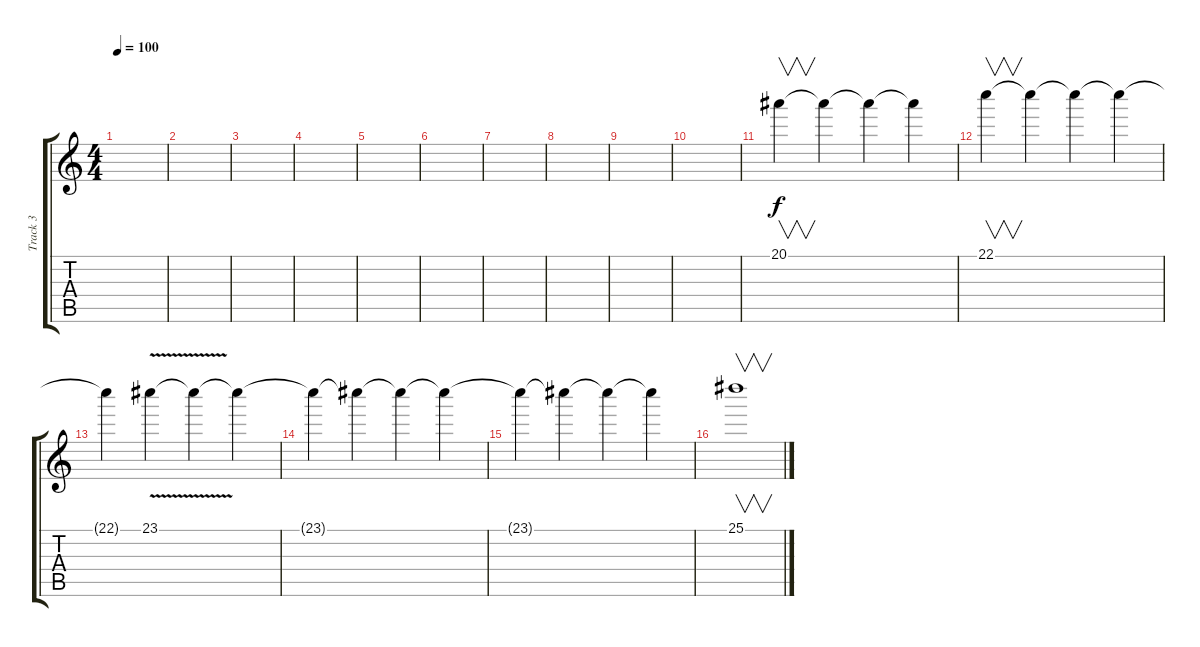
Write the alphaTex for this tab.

\track ("Track 3" "Track 3") {instrument overdrivenguitar}
\staff {score tabs}
\tuning (D4 A3 F3 C3 G2 D2) {hide}
\ts (4 4)
\tempo 100
\clef g2
\ks c
|
|
|
|
|
|
|
|
|
|
20.1.4{v volume 11} 20.1{t}.4 20.1{t}.4 20.1{t}.4 |
22.1.4{v volume 9} 22.1{t}.4 22.1{t}.4 22.1{t}.4 |
22.1{t}.4 23.1{v}.4{volume 7} 23.1{t}.4 23.1{t}.4 |
23.1{t}.4{volume 5} 23.1{t}.4 23.1{t}.4 23.1{t}.4 |
23.1{t}.4{volume 3} 23.1{t}.4 23.1{t}.4 23.1{t}.4 |
25.1.1{v volume 2}
